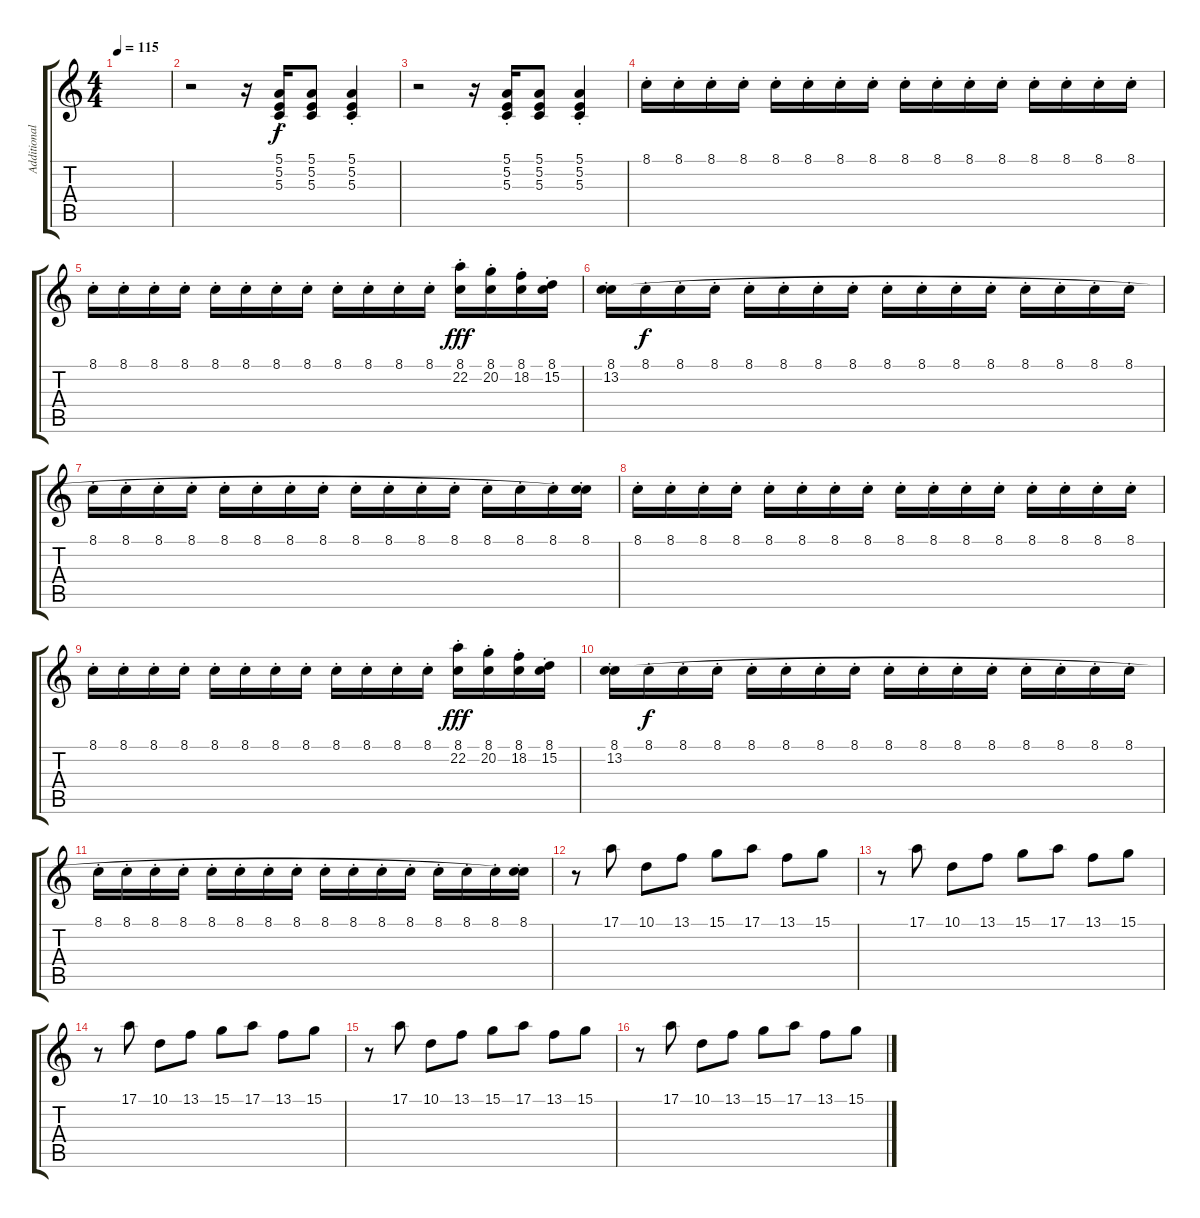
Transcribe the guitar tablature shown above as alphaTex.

\track ("Additional Effects" "Additional") {instrument lead4chiff}
\staff {score tabs}
\tuning (E4 B3 G3 D3 A2 E2) {hide}
\ts (4 4)
\tempo 115
\clef g2
\ks c
|
r.2 r.16 (5.1{st} 5.2{st} 5.3{st}).16 (5.1 5.2 5.3).8 (5.1{st} 5.2{st} 5.3{st}).4 |
r.2 r.16 (5.1{st} 5.2{st} 5.3{st}).16 (5.1 5.2 5.3).8 (5.1{st} 5.2{st} 5.3{st}).4 |
8.1{st}.16 8.1{st}.16 8.1{st}.16 8.1{st}.16 8.1{st}.16 8.1{st}.16 8.1{st}.16 8.1{st}.16 8.1{st}.16 8.1{st}.16 8.1{st}.16 8.1{st}.16 8.1{st}.16 8.1{st}.16 8.1{st}.16 8.1{st}.16 |
8.1{st}.16 8.1{st}.16 8.1{st}.16 8.1{st}.16 8.1{st}.16 8.1{st}.16 8.1{st}.16 8.1{st}.16 8.1{st}.16 8.1{st}.16 8.1{st}.16 8.1{st}.16 (8.1{st} 22.2).16{dy fff} (8.1{st} 20.2).16 (8.1{st} 18.2).16 (8.1{st} 15.2).16 |
(8.1{st} 13.2).16 8.1{st}.16{dy f} 8.1{st}.16 8.1{st}.16 8.1{st}.16 8.1{st}.16 8.1{st}.16 8.1{st}.16 8.1{st}.16 8.1{st}.16 8.1{st}.16 8.1{st}.16 8.1{st}.16 8.1{st}.16 8.1{st}.16 8.1{st}.16 |
8.1{st}.16 8.1{st}.16 8.1{st}.16 8.1{st}.16 8.1{st}.16 8.1{st}.16 8.1{st}.16 8.1{st}.16 8.1{st}.16 8.1{st}.16 8.1{st}.16 8.1{st}.16 8.1{st}.16 8.1{st}.16 8.1{st}.16 (8.1{st} 13.2{t}).16 |
8.1{st}.16 8.1{st}.16 8.1{st}.16 8.1{st}.16 8.1{st}.16 8.1{st}.16 8.1{st}.16 8.1{st}.16 8.1{st}.16 8.1{st}.16 8.1{st}.16 8.1{st}.16 8.1{st}.16 8.1{st}.16 8.1{st}.16 8.1{st}.16 |
8.1{st}.16 8.1{st}.16 8.1{st}.16 8.1{st}.16 8.1{st}.16 8.1{st}.16 8.1{st}.16 8.1{st}.16 8.1{st}.16 8.1{st}.16 8.1{st}.16 8.1{st}.16 (8.1{st} 22.2).16{dy fff} (8.1{st} 20.2).16 (8.1{st} 18.2).16 (8.1{st} 15.2).16 |
(8.1{st} 13.2).16 8.1{st}.16{dy f} 8.1{st}.16 8.1{st}.16 8.1{st}.16 8.1{st}.16 8.1{st}.16 8.1{st}.16 8.1{st}.16 8.1{st}.16 8.1{st}.16 8.1{st}.16 8.1{st}.16 8.1{st}.16 8.1{st}.16 8.1{st}.16 |
8.1{st}.16 8.1{st}.16 8.1{st}.16 8.1{st}.16 8.1{st}.16 8.1{st}.16 8.1{st}.16 8.1{st}.16 8.1{st}.16 8.1{st}.16 8.1{st}.16 8.1{st}.16 8.1{st}.16 8.1{st}.16 8.1{st}.16 (8.1{st} 13.2{t}).16 |
r.8 17.1.8 10.1.8 13.1.8 15.1.8 17.1.8 13.1.8 15.1.8 |
r.8 17.1.8 10.1.8 13.1.8 15.1.8 17.1.8 13.1.8 15.1.8 |
r.8 17.1.8 10.1.8 13.1.8 15.1.8 17.1.8 13.1.8 15.1.8 |
r.8 17.1.8 10.1.8 13.1.8 15.1.8 17.1.8 13.1.8 15.1.8 |
r.8 17.1.8 10.1.8 13.1.8 15.1.8 17.1.8 13.1.8 15.1.8
